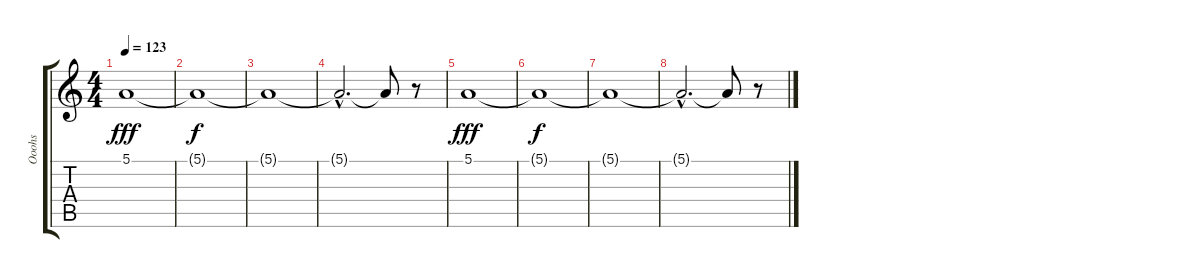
\track ("Ooohs" "Ooohs") {instrument voiceoohs}
\staff {score tabs}
\tuning (E4 B3 G3 D3 A2 E2) {hide}
\ts (4 4)
\tempo 123
\clef g2
\ks c
5.1.1{dy fff} |
5.1{t}.1{dy f} |
5.1{t}.1 |
5.1{hac t}.2{d} 5.1{t}.8 r.8 |
5.1.1{dy fff} |
5.1{t}.1{dy f} |
5.1{t}.1 |
5.1{hac t}.2{d} 5.1{t}.8 r.8
